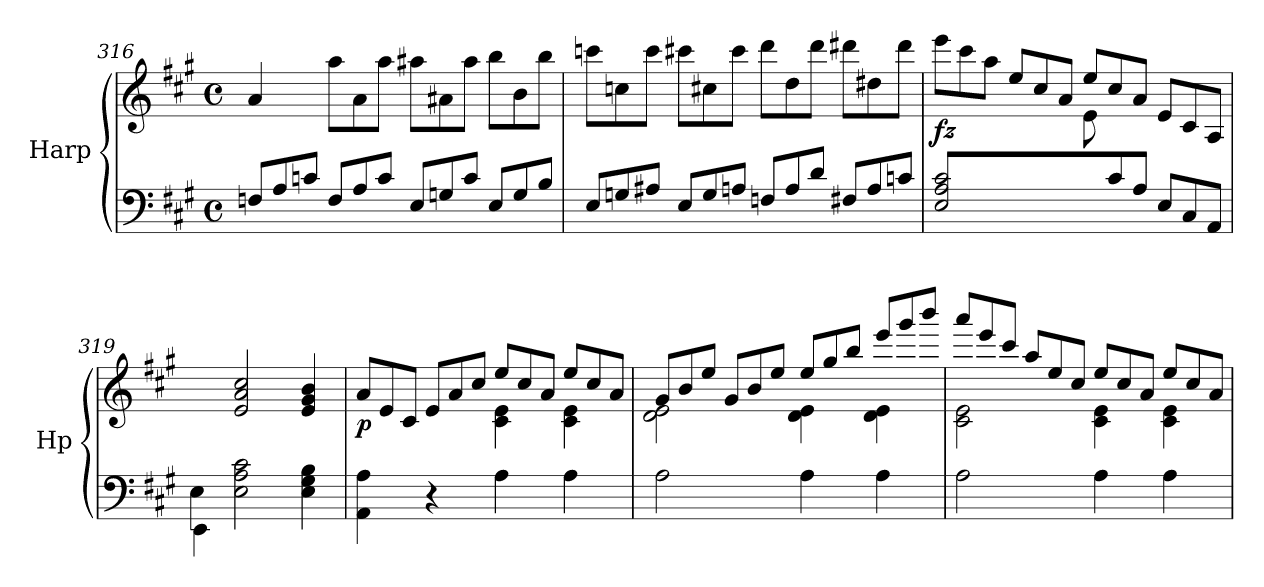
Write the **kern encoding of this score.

**kern	**kern	**dynam
*part1	*part1	*part1
*staff2	*staff1	*staff1/2
*I"Harp	*	*
*I'Hp	*	*
!!LO:PB:g=z
*clefF4	*clefG2	*
*k[f#c#g#]	*k[f#c#g#]	*
*A:	*A:	*
*M4/4	*M4/4	*
*met(c)	*met(c)	*
*Xtuplet	*	*
=316	=316	=316
12Fn/L	4a/	.
12A/	.	.
12cn/J	.	.
*	*Xtuplet	*
12F/L	12aa\L	.
12A/	12a\	.
12c/J	12aa\J	.
12E/L	12aa#X\L	.
12Gn/	12a#X\	.
12c/J	12aa#\J	.
12E/L	12bb\L	.
12G/	12b\	.
12B/J	12bb\J	.
=317	=317	=317
12E/L	12cccn\L	.
12Gn/	12ccn\	.
12A#X/J	12ccc\J	.
12E/L	12ccc#X\L	.
12G/	12cc#X\	.
12An/J	12ccc#\J	.
12Fn/L	12ddd\L	.
12A/	12dd\	.
12d/J	12ddd\J	.
12F#X/L	12ddd#X\L	.
12A/	12dd#X\	.
12cn/J	12ddd#\J	.
=318	=318	=318
*	*^	*
!	!	!	!LO:DY:b
2E\ 2A\ 2c#\	12eee\L	2ryy	fz
.	12ccc#\	.	.
.	12aa\J	.	.
.	12ee/L	.	.
.	12cc#/	.	.
.	12a/J	.	.
12ryy	12ee/L	12e\L	.
12c#/	12cc#/	12%5ryy	.
12A/J	12a/J	.	.
12E/L	12e/L	.	.
12C#/	12c#/	.	.
12AA/J	12A/J	.	.
*	*v	*v	*
!!LO:PB:g=z
=319	=319	=319
*^	*	*
4E\	4EE\	4ryy	.
2.ryy	2E\ 2A\ 2c#\	2e/ 2a/ 2cc#/	.
.	4E\ 4G#\ 4B\	4e/ 4g#/ 4b/	.
=320	=320	=320	=320
*	*	*^	*
!	!	!	!	!LO:DY:b
2ryy	4AA\ 4A\	12a/L	2ryy	p
.	.	12e/	.	.
.	.	12c#/J	.	.
.	4r	12e/L	.	.
.	.	12a/	.	.
.	.	12cc#/J	.	.
2ryy	4A\	12ee/L	4c#\ 4e\	.
.	.	12cc#/	.	.
.	.	12a/J	.	.
.	4A\	12ee/L	4c#\ 4e\	.
.	.	12cc#/	.	.
.	.	12a/J	.	.
*v	*v	*	*	*
!!LO:PB:g=z	!!
=321	=321	=321	=321
2A:\	12g#/L	2d\: 2e\:	.
.	12b/	.	.
.	12ee/J	.	.
.	12g#/L	.	.
.	12b/	.	.
.	12ee/J	.	.
4A\	12ee/L	4d\ 4e\	.
.	12gg#/	.	.
.	12bb/J	.	.
4A\	12eee/L	4d\ 4e\	.
.	12ggg#/	.	.
.	12bbb/J	.	.
=322	=322	=322	=322
2A:\	12aaa/L	2c#\: 2e\:	.
.	12eee/	.	.
.	12ccc#/J	.	.
.	12aa/L	.	.
.	12ee/	.	.
.	12cc#/J	.	.
4A\	12ee/L	4c#\ 4e\	.
.	12cc#/	.	.
.	12a/J	.	.
4A\	12ee/L	4c#\ 4e\	.
.	12cc#/	.	.
.	12a/J	.	.
*	*v	*v	*
=	=	=
*-	*-	*-
